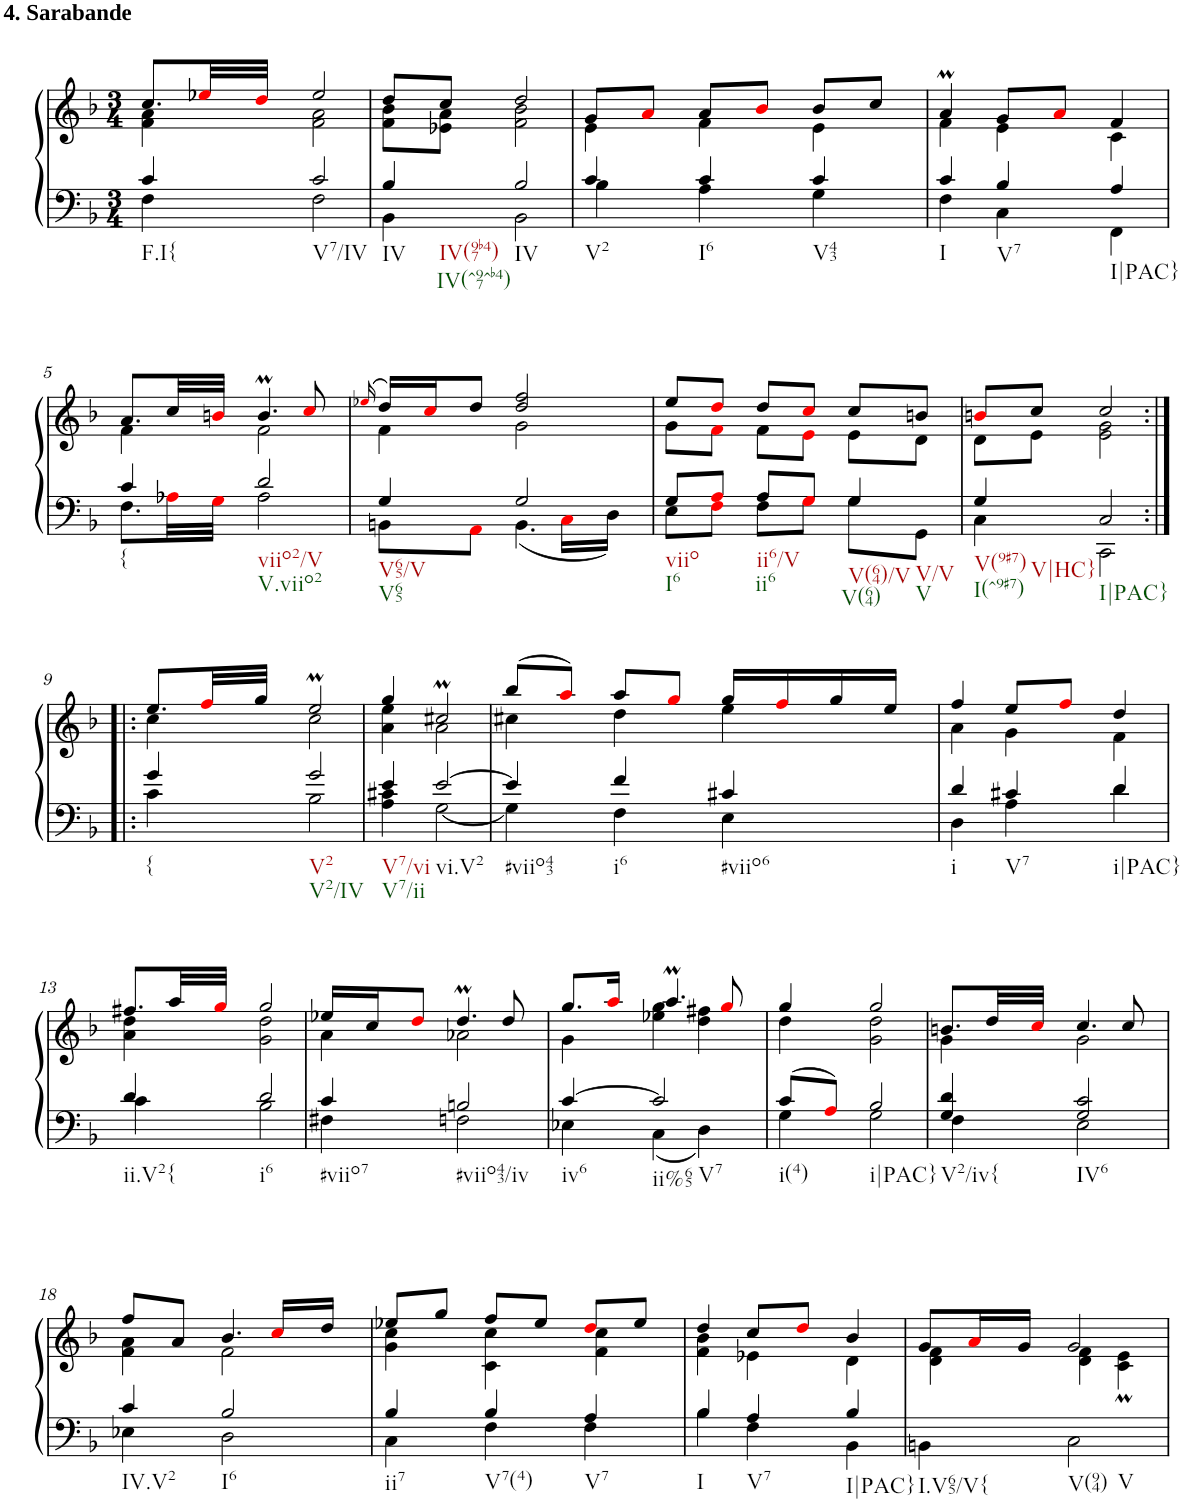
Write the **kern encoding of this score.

**kern	**kern
*part1	*part1
*staff2	*staff1
*I"Klavier linke Hand	*
*clefF4	*clefG2
*k[b-]	*k[b-]
*M3/4	*M3/4
=1	=1
*^	*^
!	!	!LO:TX:a:B:t=4. Sarabande	!
!LO:TX:b:t=F.I{	!	!	!
4c/	4F\	8.cc/L	4f\ 4a\
.	.	32ee-Xi/LL	.
.	.	32ddi/JJJ	.
!LO:TX:b:t=V7/IV	!	!	!
2c/	2F\	2ee-/	2f\ 2a\
=2	=2	=2	=2
!LO:TX:b:t=IV	!	!	!
!LO:TX:b:t=IV(97b4)	!	!	!
!LO:TX:b:t=IV(^97^b4)	!	!	!
4B-/	4BB-\	8dd/L	8f\ 8b-\L
.	.	8cc/J	8e-X\ 8a\J
!LO:TX:b:t=IV	!	!	!
2B-/	2BB-\	2dd/	2f\ 2b-\
=3	=3	=3	=3
!LO:TX:b:t=V2	!	!	!
4c/	4B-\	8g/L	4e\
.	.	8ai/J	.
!LO:TX:b:t=I6	!	!	!
4c/	4A\	8a/L	4f\
.	.	8b-i/J	.
!LO:TX:b:t=V43	!	!	!
4c/	4G\	8b-/L	4e\
.	.	8cc/J	.
=4	=4	=4	=4
!LO:TX:b:t=I	!	!	!
4c/	4F\	4am/	4f\
!LO:TX:b:t=V7	!	!	!
4B-/	4C\	8g/L	4e\
.	.	8ai/J	.
!LO:TX:b:t=I|PAC}	!	!	!
4A/	4FF\	4f/	4c\
!!LO:LB:g=z	!!
=5	=5	=5	=5
!LO:TX:b:t={	!	!	!
4c/	8.F\L	8.a/L	4f\
.	32A-Xi\LL	32cc/LL	.
.	32Gi\JJJ	32bni/JJJ	.
!LO:TX:b:t=viio2/V	!	!	!
!LO:TX:b:t=V.viio2	!	!	!
2d/	2A-\	4.bm/	2f\
.	.	8cci/	.
=6	=6	=6	=6
.	.	(16qee-Xi/	.
!LO:TX:b:t=V65/V	!	!	!
!LO:TX:b:t=V65	!	!	!
4G/	8BBn\L	16dd/LL)	4f\
.	.	16cci/J	.
.	8AAi\J	8dd/J	.
2G/	4.BB\	2dd/ 2ff/	2g\
.	16Ci\LL	.	.
.	16D\JJ	.	.
=7	=7	=7	=7
!LO:TX:b:t=viio	!	!	!
!LO:TX:b:t=I6	!	!	!
8G/L	8E\L	8ee/L	8g\L
8Ai/J	8Fi\J	8ddi/J	8fi\J
!LO:TX:b:t=ii6/V	!	!	!
!LO:TX:b:t=ii6	!	!	!
8A/L	8F\L	8dd/L	8f\L
8Gi/J	8Gi\J	8cci/J	8ei\J
!LO:TX:b:t=V(64)/V	!	!	!
!LO:TX:b:t=V(64)	!	!	!
!LO:TX:b:t=V/V	!	!	!
!LO:TX:b:t=V	!	!	!
4G/	8G\L	8cc/L	8e\L
.	8GG\J	8bn/J	8d\J
=8	=8	=8	=8
!LO:TX:b:t=V(9#7)	!	!	!
!LO:TX:b:t=I(^9#7)	!	!	!
!LO:TX:b:t=V|HC}	!	!	!
4G/	4C\	8bni/L	8d\L
.	.	8cc/J	8e\J
!LO:TX:b:t=I|PAC}	!	!	!
2C/	2CC\	2cc/	2e\ 2g\
!!LO:LB:g=z	!!
=9:|!|:	=9:|!|:	=9:|!|:	=9:|!|:
!LO:TX:b:t={	!	!	!
4g/	4c\	8.ee/L	4cc\
.	.	32ffi/LL	.
.	.	32gg/JJJ	.
!LO:TX:b:t=V2	!	!	!
!LO:TX:b:t=V2/IV	!	!	!
2g/	2B-\	2eem/	2cc\
=10	=10	=10	=10
!LO:TX:b:t=V7/vi	!	!	!
!LO:TX:b:t=V7/ii	!	!	!
4e/	4A\ 4c#X\	4gg/	4a\ 4ee\
!LO:TX:b:t=vi.V2	!	!	!
[2e/	[2G\	2cc#Xm/	2a\
=11	=11	=11	=11
!LO:TX:b:t=#viio43	!	!	!
4e/]	4G\]	(8bb-/L	4cc#X\
.	.	8aai/J)	.
!LO:TX:b:t=i6	!	!	!
4f/	4F\	8aa/L	4dd\
.	.	8ggi/J	.
!LO:TX:b:t=#viio6	!	!	!
4c#X/	4E\	16gg/LL	4ee\
.	.	16ffi/	.
.	.	16gg/	.
.	.	16ee/JJ	.
=12	=12	=12	=12
!LO:TX:b:t=i	!	!	!
4d/	4D\	4ff/	4a\
!LO:TX:b:t=V7	!	!	!
4c#X/	4A\	8ee/L	4g\
.	.	8ffi/J	.
!LO:TX:b:t=i|PAC}	!	!	!
4d/	4d\	4dd/	4f\
!!LO:LB:g=z	!!
=13	=13	=13	=13
!LO:TX:b:t=ii.V2{	!	!	!
4d/	4c\	8.ff#X/L	4a\ 4dd\
.	.	32aa/LL	.
.	.	32ggi/JJJ	.
!LO:TX:b:t=i6	!	!	!
2d/	2B-\	2gg/	2g\ 2dd\
=14	=14	=14	=14
!LO:TX:b:t=#viio7	!	!	!
4c/	4F#X\	16ee-X/LL	4a\
.	.	16cc/J	.
.	.	8ddi/J	.
!LO:TX:b:t=#viio43/iv	!	!	!
2Bn/	2Fn\	4.ddM/	2a-X\
.	.	8dd/	.
=15	=15	=15	=15
!LO:TX:b:t=iv6	!	!	!
[4c/	4E-X\	8.gg/L	4g\
.	.	16aai/Jk	.
!LO:TX:b:t=ii%65	!	!	!
!LO:TX:b:t=V7	!	!	!
2c/]	4C\	4.aam/	4ee-X\ 4gg\
.	4D\	.	4dd\ 4ff#X\
.	.	8ggi/	.
=16	=16	=16	=16
!LO:TX:b:t=i(4)	!	!	!
8c/L	4G\	4gg/	4dd\
8Ai/J	.	.	.
!LO:TX:b:t=i|PAC}	!	!	!
2B-/	2G\	2gg/	2g\ 2dd\
=17	=17	=17	=17
!LO:TX:b:t=V2/iv{	!	!	!
4G/ 4d/	4F\	8.bn/L	4g\
.	.	32dd/LL	.
.	.	32cci/JJJ	.
!LO:TX:b:t=IV6	!	!	!
2G/ 2c/	2E\	4.cc/	2g\
.	.	8cc/	.
!!LO:LB:g=z	!!
=18	=18	=18	=18
!LO:TX:b:t=IV.V2	!	!	!
4c/	4E-X\	8ff/L	4f\ 4a\
.	.	8a/J	.
!LO:TX:b:t=I6	!	!	!
2B-/	2D\	4.b-/	2f\
.	.	16cci/LL	.
.	.	16dd/JJ	.
=19	=19	=19	=19
!LO:TX:b:t=ii7	!	!	!
4B-/	4C\	8ee-X/L	4g\ 4cc\
.	.	8gg/J	.
!LO:TX:b:t=V7(4)	!	!	!
4B-/	4F\	8ff/L	4c\ 4cc\
.	.	8ee-/J	.
!LO:TX:b:t=V7	!	!	!
4A/	4F\	8ddi/L	4f\ 4cc\
.	.	8ee-/J	.
=20	=20	=20	=20
!LO:TX:b:t=I	!	!	!
4B-/	4B-\	4dd/	4f\ 4b-\
!LO:TX:b:t=V7	!	!	!
4A/	4F\	8cc/L	4e-X\
.	.	8ddi/J	.
!LO:TX:b:t=I|PAC}	!	!	!
4B-/	4BB-\	4b-/	4d\
=21	=21	=21	=21
!LO:TX:b:t=I.V65/V{	!	!	!
4ryy	4BBn\	8g/L	4d\ 4f\
.	.	16ai/L	.
.	.	16g/JJ	.
!LO:TX:b:t=V(94)	!	!	!
!LO:TX:b:t=V	!	!	!
2ryy	2C\	2g/	4d\ 4f\
.	.	.	4c\M 4e\M
*v	*v	*	*
*	*v	*v
=	=
*-	*-
